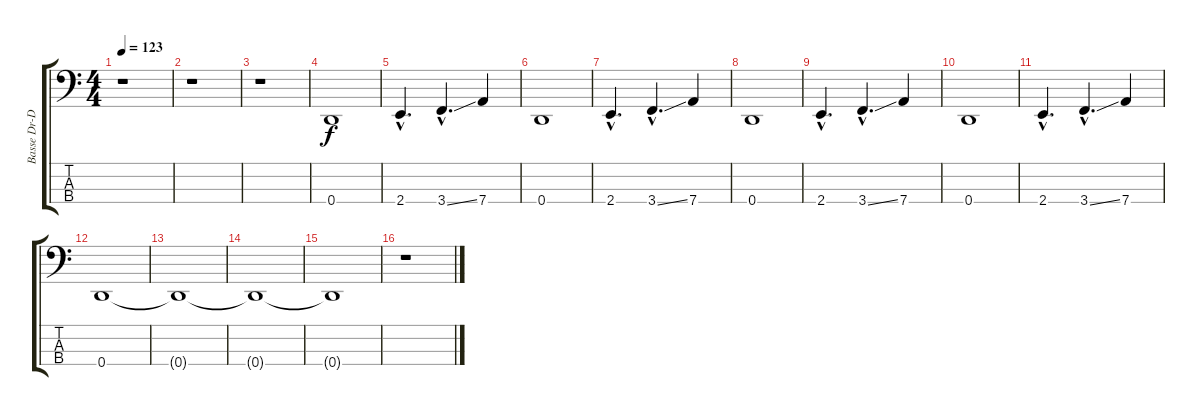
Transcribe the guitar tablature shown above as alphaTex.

\track ("Basse Dr-D" "Basse Dr-D") {instrument electricbassfinger}
\staff {score tabs}
\tuning (G2 D2 A1 D1) {hide}
\ts (4 4)
\tempo 123
\clef f4
\ks c
r.1{dy f instrument electricbassfinger} |
r.1 |
r.1 |
0.4.1 |
2.4{hac}.4{d} 3.4{ss hac}.4{d} 7.4.4 |
0.4.1 |
2.4{hac}.4{d} 3.4{ss hac}.4{d} 7.4.4 |
0.4.1 |
2.4{hac}.4{d} 3.4{ss hac}.4{d} 7.4.4 |
0.4.1 |
2.4{hac}.4{d} 3.4{ss hac}.4{d} 7.4.4 |
0.4.1 |
0.4{t}.1 |
0.4{t}.1 |
0.4{t}.1 |
r.1
